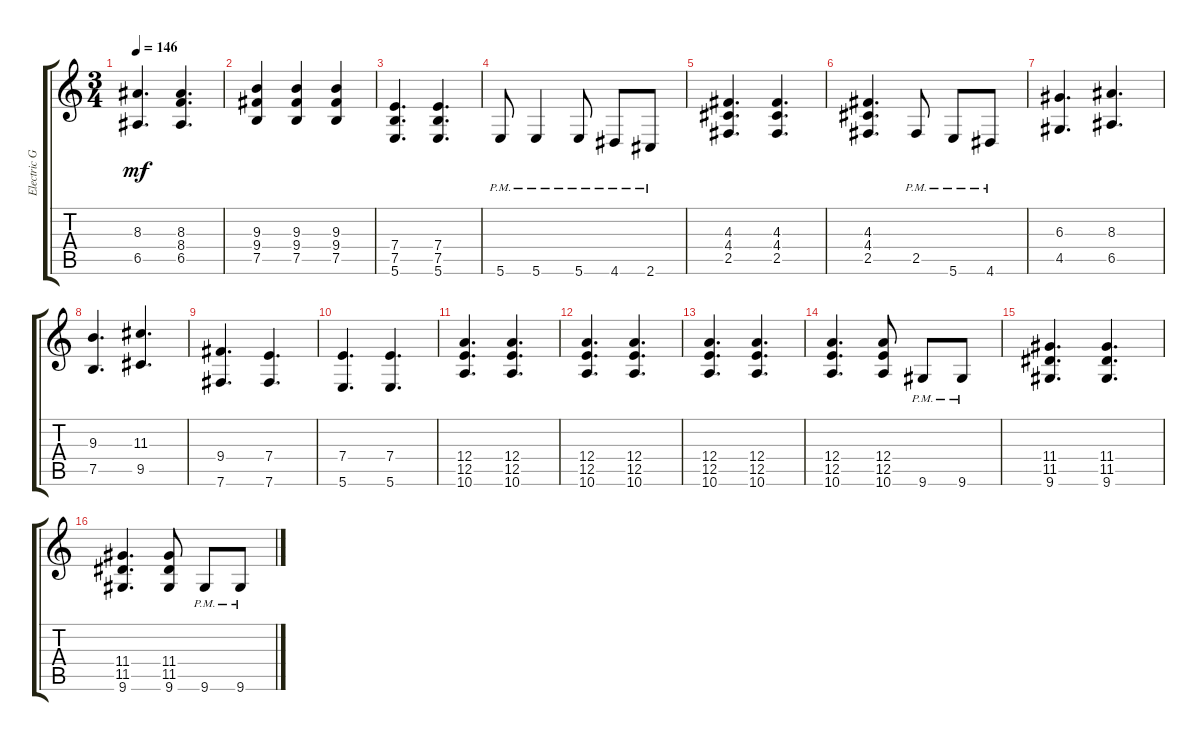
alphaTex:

\track ("Electric Guitar Distortion" "Electric G") {instrument distortionguitar}
\staff {score tabs}
\tuning (B3 Gb3 D3 A2 E2 B1) {hide}
\ts (3 4)
\tempo 146
\clef g2
\ks c
(8.3 6.5).4{d dy mf} (8.3 8.4 6.5).4{d} |
(9.3 9.4 7.5).4 (9.3 9.4 7.5).4 (9.3 9.4 7.5).4 |
(7.4 7.5 5.6).4{d} (7.4 7.5 5.6).4{d} |
5.6{pm}.8 5.6{pm}.4 5.6{pm}.8 4.6{pm}.8 2.6{pm}.8 |
(4.3 4.4 2.5).4{d} (4.3 4.4 2.5).4{d} |
(4.3 4.4 2.5).4{d} 2.5{pm}.8 5.6{pm}.8 4.6{pm}.8 |
(6.3 4.5).4{d} (8.3 6.5).4{d} |
(9.3 7.5).4{d} (11.3 9.5).4{d} |
(9.4 7.6).4{d} (7.4 7.6).4{d} |
(7.4 5.6).4{d} (7.4 5.6).4{d} |
(12.4 12.5 10.6).4{d} (12.4 12.5 10.6).4{d} |
(12.4 12.5 10.6).4{d} (12.4 12.5 10.6).4{d} |
(12.4 12.5 10.6).4{d} (12.4 12.5 10.6).4{d} |
(12.4 12.5 10.6).4{d} (12.4 12.5 10.6).8 9.6{pm}.8 9.6{pm}.8 |
(11.4 11.5 9.6).4{d} (11.4 11.5 9.6).4{d} |
(11.4 11.5 9.6).4{d} (11.4 11.5 9.6).8 9.6{pm}.8 9.6{pm}.8
